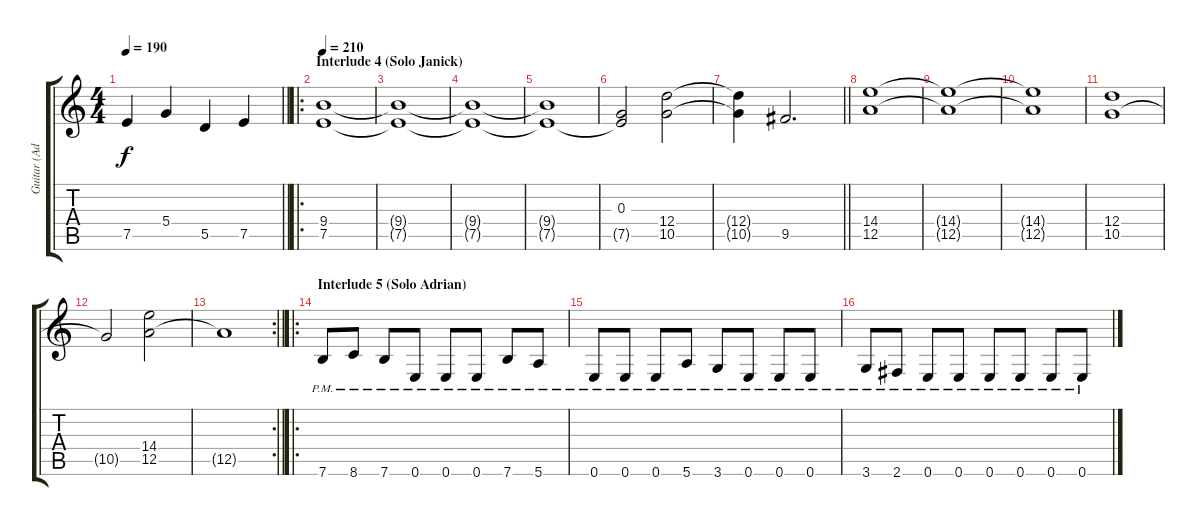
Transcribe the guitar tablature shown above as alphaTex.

\track ("Guitar (Adrian Smith)" "Guitar (Ad") {instrument electricguitarjazz}
\staff {score tabs}
\tuning (E4 B3 G3 D3 A2 E2) {hide}
\ts (4 4)
\tempo 190
\clef g2
\barLineRight lightlight
\ks c
7.5.4{dy f} 5.4.4 5.5.4 7.5.4 |
\ro
\section ("" "Interlude 4 (Solo Janick)")
\tempo 210
(9.4 7.5).1 |
(9.4{t} 7.5{t}).1 |
(9.4{t} 7.5{t}).1 |
(9.4{t} 7.5{t}).1 |
(0.3 7.5{t}).2 (12.4 10.5).2 |
\barLineRight lightlight
(12.4{t} 10.5{t}).4 9.5.2{d} |
(14.4 12.5).1 |
(14.4{t} 12.5{t}).1 |
(14.4{t} 12.5{t}).1 |
(12.4 10.5).1 |
10.5{t}.2 (14.4 12.5).2 |
\rc 2
\barLineRight lightlight
12.5{t}.1 |
\ro
\section ("" "Interlude 5 (Solo Adrian)")
7.6{pm}.8 8.6{pm}.8 7.6{pm}.8 0.6{pm}.8 0.6{pm}.8 0.6{pm}.8 7.6{pm}.8 5.6{pm}.8 |
0.6{pm}.8 0.6{pm}.8 0.6{pm}.8 5.6{pm}.8 3.6{pm}.8 0.6{pm}.8 0.6{pm}.8 0.6{pm}.8 |
3.6{pm}.8 2.6{pm}.8 0.6{pm}.8 0.6{pm}.8 0.6{pm}.8 0.6{pm}.8 0.6{pm}.8 0.6{pm}.8
